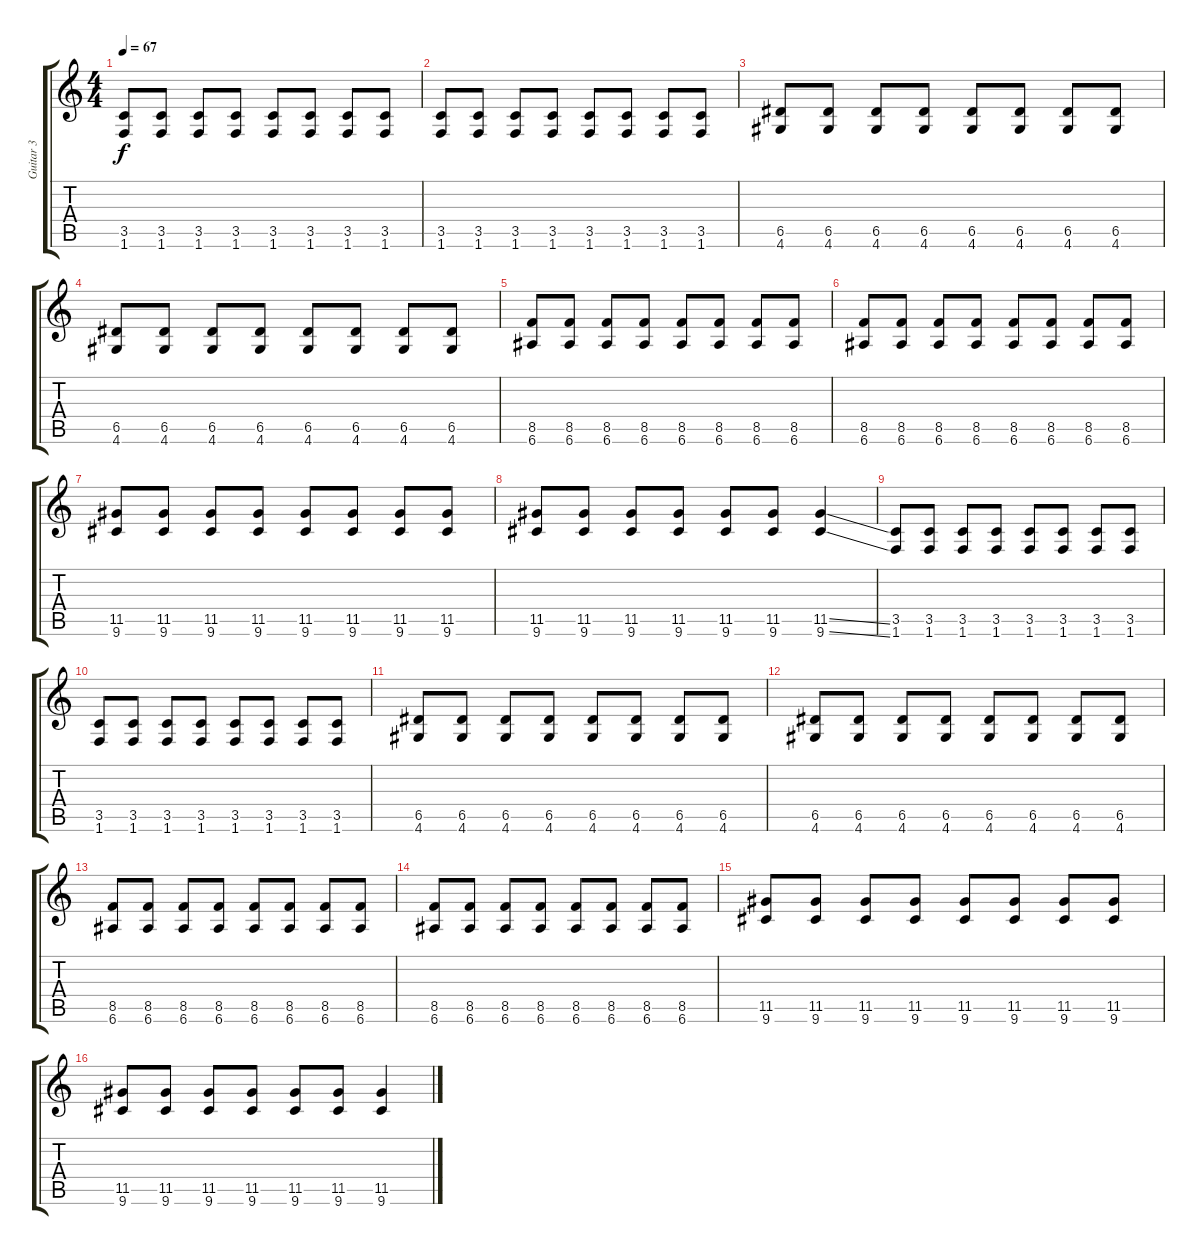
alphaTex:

\track ("Guitar 3" "Guitar 3") {instrument distortionguitar}
\staff {score tabs}
\tuning (E4 B3 G3 D3 A2 E2) {hide}
\ts (4 4)
\tempo 67
\clef g2
\ks c
(3.5 1.6).8{dy f} (3.5 1.6).8 (3.5 1.6).8 (3.5 1.6).8 (3.5 1.6).8 (3.5 1.6).8 (3.5 1.6).8 (3.5 1.6).8 |
(3.5 1.6).8 (3.5 1.6).8 (3.5 1.6).8 (3.5 1.6).8 (3.5 1.6).8 (3.5 1.6).8 (3.5 1.6).8 (3.5 1.6).8 |
(6.5 4.6).8 (6.5 4.6).8 (6.5 4.6).8 (6.5 4.6).8 (6.5 4.6).8 (6.5 4.6).8 (6.5 4.6).8 (6.5 4.6).8 |
(6.5 4.6).8 (6.5 4.6).8 (6.5 4.6).8 (6.5 4.6).8 (6.5 4.6).8 (6.5 4.6).8 (6.5 4.6).8 (6.5 4.6).8 |
(8.5 6.6).8 (8.5 6.6).8 (8.5 6.6).8 (8.5 6.6).8 (8.5 6.6).8 (8.5 6.6).8 (8.5 6.6).8 (8.5 6.6).8 |
(8.5 6.6).8 (8.5 6.6).8 (8.5 6.6).8 (8.5 6.6).8 (8.5 6.6).8 (8.5 6.6).8 (8.5 6.6).8 (8.5 6.6).8 |
(11.5 9.6).8 (11.5 9.6).8 (11.5 9.6).8 (11.5 9.6).8 (11.5 9.6).8 (11.5 9.6).8 (11.5 9.6).8 (11.5 9.6).8 |
(11.5 9.6).8 (11.5 9.6).8 (11.5 9.6).8 (11.5 9.6).8 (11.5 9.6).8 (11.5 9.6).8 (11.5{ss} 9.6{ss}).4 |
(3.5 1.6).8 (3.5 1.6).8 (3.5 1.6).8 (3.5 1.6).8 (3.5 1.6).8 (3.5 1.6).8 (3.5 1.6).8 (3.5 1.6).8 |
(3.5 1.6).8 (3.5 1.6).8 (3.5 1.6).8 (3.5 1.6).8 (3.5 1.6).8 (3.5 1.6).8 (3.5 1.6).8 (3.5 1.6).8 |
(6.5 4.6).8 (6.5 4.6).8 (6.5 4.6).8 (6.5 4.6).8 (6.5 4.6).8 (6.5 4.6).8 (6.5 4.6).8 (6.5 4.6).8 |
(6.5 4.6).8 (6.5 4.6).8 (6.5 4.6).8 (6.5 4.6).8 (6.5 4.6).8 (6.5 4.6).8 (6.5 4.6).8 (6.5 4.6).8 |
(8.5 6.6).8 (8.5 6.6).8 (8.5 6.6).8 (8.5 6.6).8 (8.5 6.6).8 (8.5 6.6).8 (8.5 6.6).8 (8.5 6.6).8 |
(8.5 6.6).8 (8.5 6.6).8 (8.5 6.6).8 (8.5 6.6).8 (8.5 6.6).8 (8.5 6.6).8 (8.5 6.6).8 (8.5 6.6).8 |
(11.5 9.6).8 (11.5 9.6).8 (11.5 9.6).8 (11.5 9.6).8 (11.5 9.6).8 (11.5 9.6).8 (11.5 9.6).8 (11.5 9.6).8 |
(11.5 9.6).8 (11.5 9.6).8 (11.5 9.6).8 (11.5 9.6).8 (11.5 9.6).8 (11.5 9.6).8 (11.5{ss} 9.6{ss}).4
